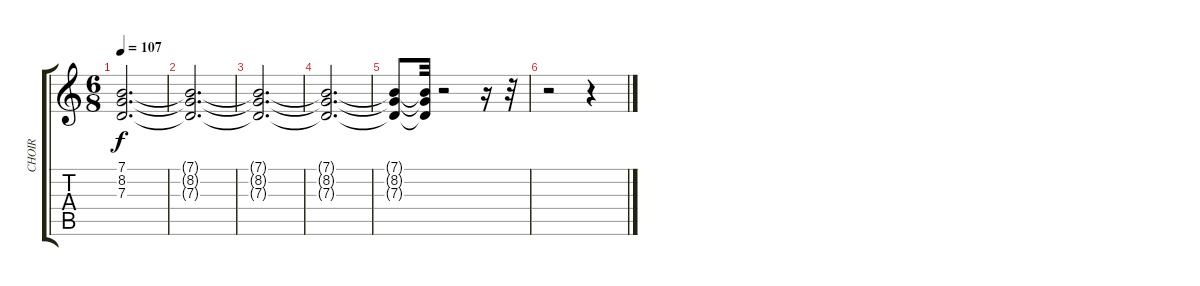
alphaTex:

\track ("CHOIR" "CHOIR") {instrument choiraahs}
\staff {score tabs}
\tuning (E4 B3 G3 D3 A2 E2) {hide}
\ts (6 8)
\tempo 107
\clef g2
\ks c
(7.1{t} 8.2{t} 7.3{t}).2{d dy f} |
(7.1{t} 8.2{t} 7.3{t}).2{d} |
(7.1{t} 8.2{t} 7.3{t}).2{d} |
(7.1{t} 8.2{t} 7.3{t}).2{d} |
(7.1{t} 8.2{t} 7.3{t}).8 (7.1{t} 8.2{t} 7.3{t}).32 r.2 r.16 r.32 |
r.2 r.4
